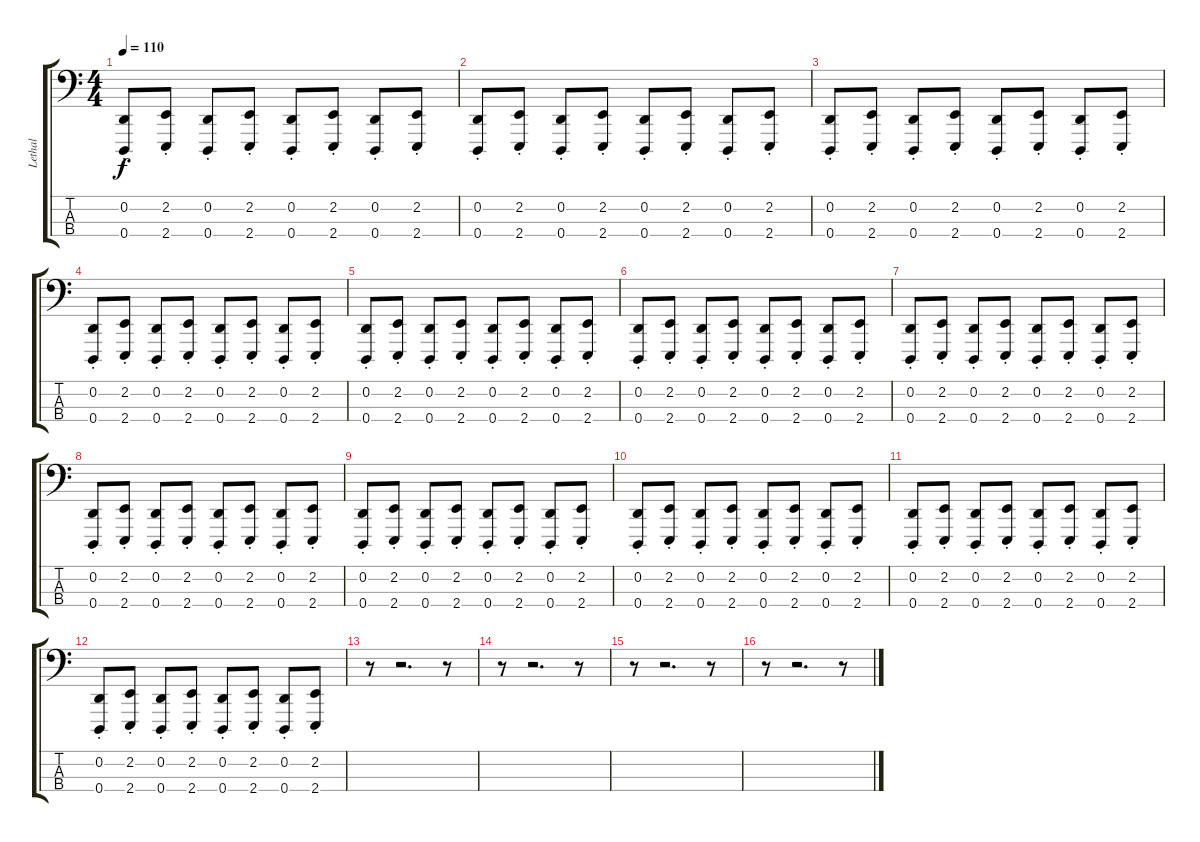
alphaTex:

\track ("Lethal" "Lethal") {instrument lead2sawtooth}
\staff {score tabs}
\tuning (G2 D2 A1 D1) {hide}
\ts (4 4)
\tempo 110
\clef f4
\ks c
(0.2{st} 0.4{st}).8{dy f} (2.2{st} 2.4{st}).8 (0.2{st} 0.4{st}).8 (2.2{st} 2.4{st}).8 (0.2{st} 0.4{st}).8 (2.2{st} 2.4{st}).8 (0.2{st} 0.4{st}).8 (2.2{st} 2.4{st}).8 |
(0.2{st} 0.4{st}).8 (2.2{st} 2.4{st}).8 (0.2{st} 0.4{st}).8 (2.2{st} 2.4{st}).8 (0.2{st} 0.4{st}).8 (2.2{st} 2.4{st}).8 (0.2{st} 0.4{st}).8 (2.2{st} 2.4{st}).8 |
(0.2{st} 0.4{st}).8 (2.2{st} 2.4{st}).8 (0.2{st} 0.4{st}).8 (2.2{st} 2.4{st}).8 (0.2{st} 0.4{st}).8 (2.2{st} 2.4{st}).8 (0.2{st} 0.4{st}).8 (2.2{st} 2.4{st}).8 |
(0.2{st} 0.4{st}).8 (2.2{st} 2.4{st}).8 (0.2{st} 0.4{st}).8 (2.2{st} 2.4{st}).8 (0.2{st} 0.4{st}).8 (2.2{st} 2.4{st}).8 (0.2{st} 0.4{st}).8 (2.2{st} 2.4{st}).8 |
(0.2{st} 0.4{st}).8 (2.2{st} 2.4{st}).8 (0.2{st} 0.4{st}).8 (2.2{st} 2.4{st}).8 (0.2{st} 0.4{st}).8 (2.2{st} 2.4{st}).8 (0.2{st} 0.4{st}).8 (2.2{st} 2.4{st}).8 |
(0.2{st} 0.4{st}).8 (2.2{st} 2.4{st}).8 (0.2{st} 0.4{st}).8 (2.2{st} 2.4{st}).8 (0.2{st} 0.4{st}).8 (2.2{st} 2.4{st}).8 (0.2{st} 0.4{st}).8 (2.2{st} 2.4{st}).8 |
(0.2{st} 0.4{st}).8 (2.2{st} 2.4{st}).8 (0.2{st} 0.4{st}).8 (2.2{st} 2.4{st}).8 (0.2{st} 0.4{st}).8 (2.2{st} 2.4{st}).8 (0.2{st} 0.4{st}).8 (2.2{st} 2.4{st}).8 |
(0.2{st} 0.4{st}).8 (2.2{st} 2.4{st}).8 (0.2{st} 0.4{st}).8 (2.2{st} 2.4{st}).8 (0.2{st} 0.4{st}).8 (2.2{st} 2.4{st}).8 (0.2{st} 0.4{st}).8 (2.2{st} 2.4{st}).8 |
(0.2{st} 0.4{st}).8 (2.2{st} 2.4{st}).8 (0.2{st} 0.4{st}).8 (2.2{st} 2.4{st}).8 (0.2{st} 0.4{st}).8 (2.2{st} 2.4{st}).8 (0.2{st} 0.4{st}).8 (2.2{st} 2.4{st}).8 |
(0.2{st} 0.4{st}).8 (2.2{st} 2.4{st}).8 (0.2{st} 0.4{st}).8 (2.2{st} 2.4{st}).8 (0.2{st} 0.4{st}).8 (2.2{st} 2.4{st}).8 (0.2{st} 0.4{st}).8 (2.2{st} 2.4{st}).8 |
(0.2{st} 0.4{st}).8 (2.2{st} 2.4{st}).8 (0.2{st} 0.4{st}).8 (2.2{st} 2.4{st}).8 (0.2{st} 0.4{st}).8 (2.2{st} 2.4{st}).8 (0.2{st} 0.4{st}).8 (2.2{st} 2.4{st}).8 |
(0.2{st} 0.4{st}).8 (2.2{st} 2.4{st}).8 (0.2{st} 0.4{st}).8 (2.2{st} 2.4{st}).8 (0.2{st} 0.4{st}).8 (2.2{st} 2.4{st}).8 (0.2{st} 0.4{st}).8 (2.2{st} 2.4{st}).8 |
r.8 r.2{d} r.8 |
r.8 r.2{d} r.8 |
r.8 r.2{d} r.8 |
r.8 r.2{d} r.8
